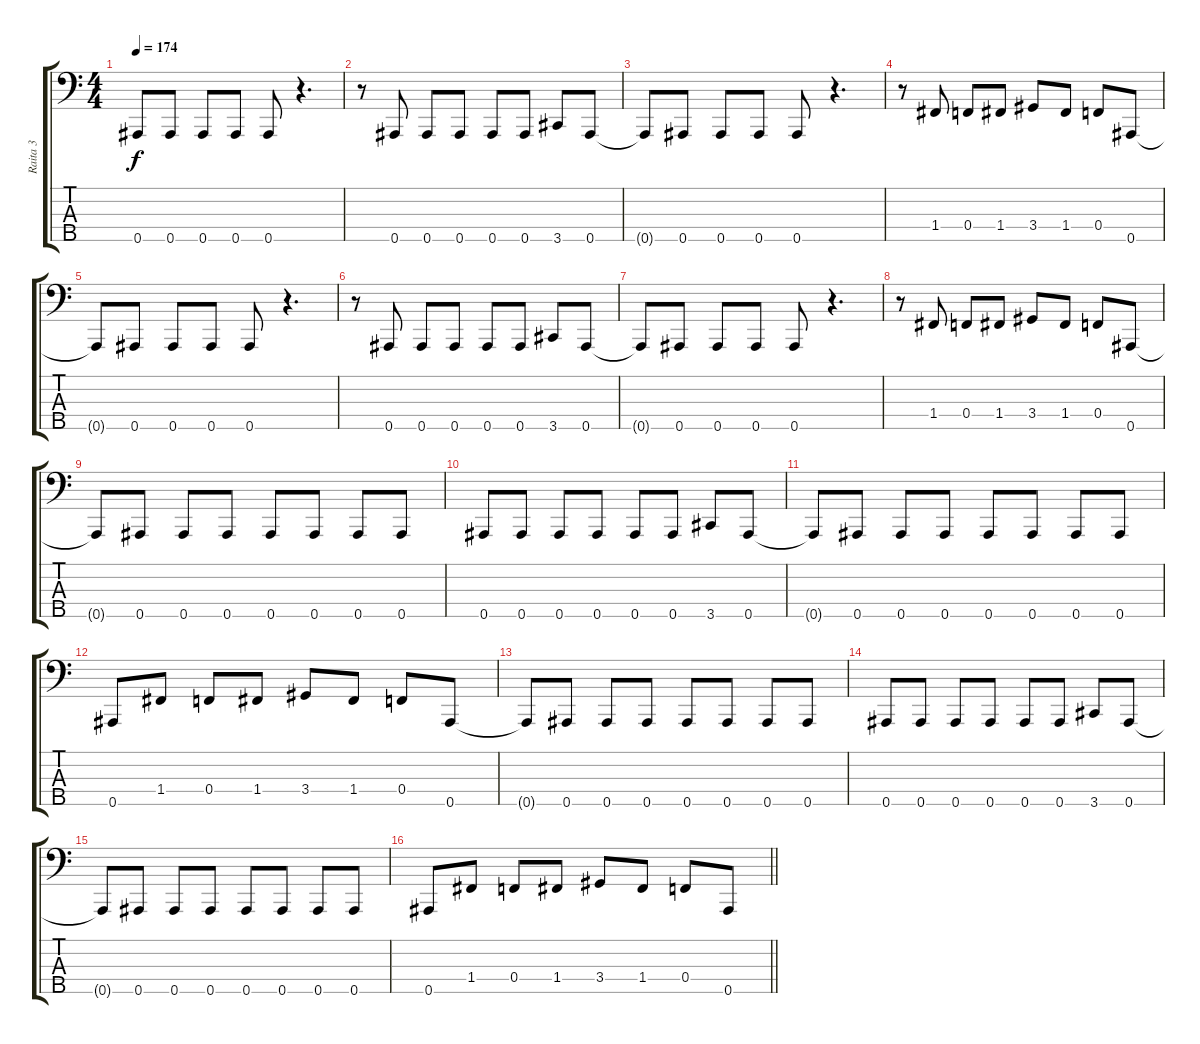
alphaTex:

\track ("Raita 3" "Raita 3") {instrument slapbass1}
\staff {score tabs}
\tuning (G2 Eb2 Bb1 F1 Bb0) {hide}
\ts (4 4)
\section ("" "")
\tempo 174
\clef f4
\ks c
0.5{t}.8{dy f} 0.5.8 0.5.8 0.5.8 0.5.8 r.4{d} |
r.8 0.5.8 0.5.8 0.5.8 0.5.8 0.5.8 3.5.8 0.5.8 |
0.5{t}.8 0.5.8 0.5.8 0.5.8 0.5.8 r.4{d} |
r.8 1.4.8 0.4.8 1.4.8 3.4.8 1.4.8 0.4.8 0.5.8 |
0.5{t}.8 0.5.8 0.5.8 0.5.8 0.5.8 r.4{d} |
r.8 0.5.8 0.5.8 0.5.8 0.5.8 0.5.8 3.5.8 0.5.8 |
0.5{t}.8 0.5.8 0.5.8 0.5.8 0.5.8 r.4{d} |
r.8 1.4.8 0.4.8 1.4.8 3.4.8 1.4.8 0.4.8 0.5.8 |
0.5{t}.8 0.5.8 0.5.8 0.5.8 0.5.8 0.5.8 0.5.8 0.5.8 |
0.5.8 0.5.8 0.5.8 0.5.8 0.5.8 0.5.8 3.5.8 0.5.8 |
0.5{t}.8 0.5.8 0.5.8 0.5.8 0.5.8 0.5.8 0.5.8 0.5.8 |
0.5.8 1.4.8 0.4.8 1.4.8 3.4.8 1.4.8 0.4.8 0.5.8 |
0.5{t}.8 0.5.8 0.5.8 0.5.8 0.5.8 0.5.8 0.5.8 0.5.8 |
0.5.8 0.5.8 0.5.8 0.5.8 0.5.8 0.5.8 3.5.8 0.5.8 |
0.5{t}.8 0.5.8 0.5.8 0.5.8 0.5.8 0.5.8 0.5.8 0.5.8 |
\barLineRight lightlight
0.5.8 1.4.8 0.4.8 1.4.8 3.4.8 1.4.8 0.4.8 0.5.8
